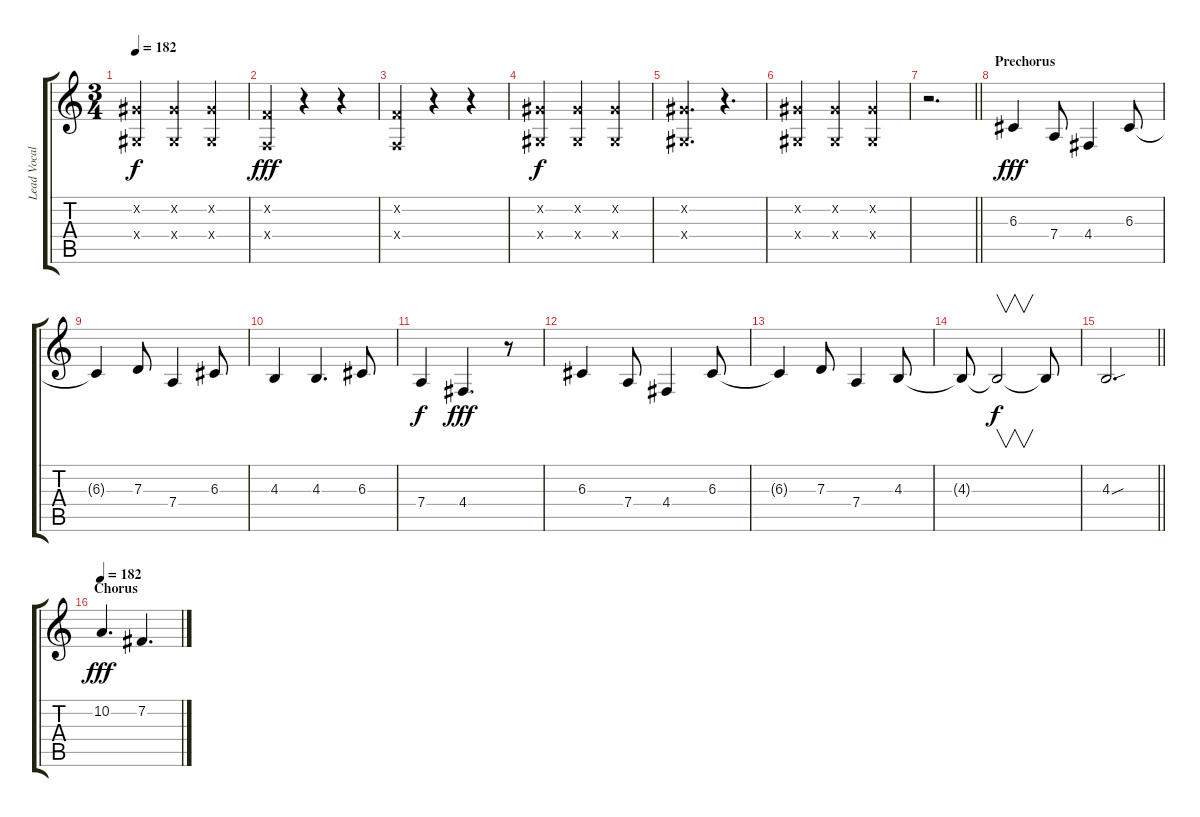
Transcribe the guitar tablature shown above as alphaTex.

\track ("Lead Vocal" "Lead Vocal") {instrument tenorsax}
\staff {score tabs}
\tuning (E4 B3 G3 D3 A2 D2) {hide}
\ts (3 4)
\tempo 182
\clef g2
\ks c
(9.2{x} 6.4{x}).4{dy f} (9.2{x} 6.4{x}).4 (9.2{x} 6.4{x}).4 |
(6.2{x} 3.4{x}).4{dy fff} r.4 r.4 |
(6.2{x} 3.4{x}).4 r.4 r.4 |
(9.2{x} 6.4{x}).4{dy f} (9.2{x} 6.4{x}).4 (9.2{x} 6.4{x}).4 |
(9.2{x} 6.4{x}).4{d} r.4{d} |
(9.2{x} 6.4{x}).4 (9.2{x} 6.4{x}).4 (9.2{x} 6.4{x}).4 |
\barLineRight lightlight
r.2{d} |
\section ("" "Prechorus")
6.3.4{dy fff instrument tenorsax} 7.4.8 4.4.4 6.3.8 |
6.3{t}.4 7.3.8 7.4.4 6.3.8 |
4.3.4 4.3.4{d} 6.3.8 |
7.4.4{dy f} 4.4.4{d dy fff} r.8 |
6.3.4 7.4.8 4.4.4 6.3.8 |
6.3{t}.4 7.3.8 7.4.4 4.3.8 |
4.3{t}.8 4.3{t}.2{v dy f} 4.3{t}.8 |
\barLineRight lightlight
4.3{sou}.2{d} |
\section ("" "Chorus")
\tempo 182
10.2.4{d dy fff} 7.2.4{d}
